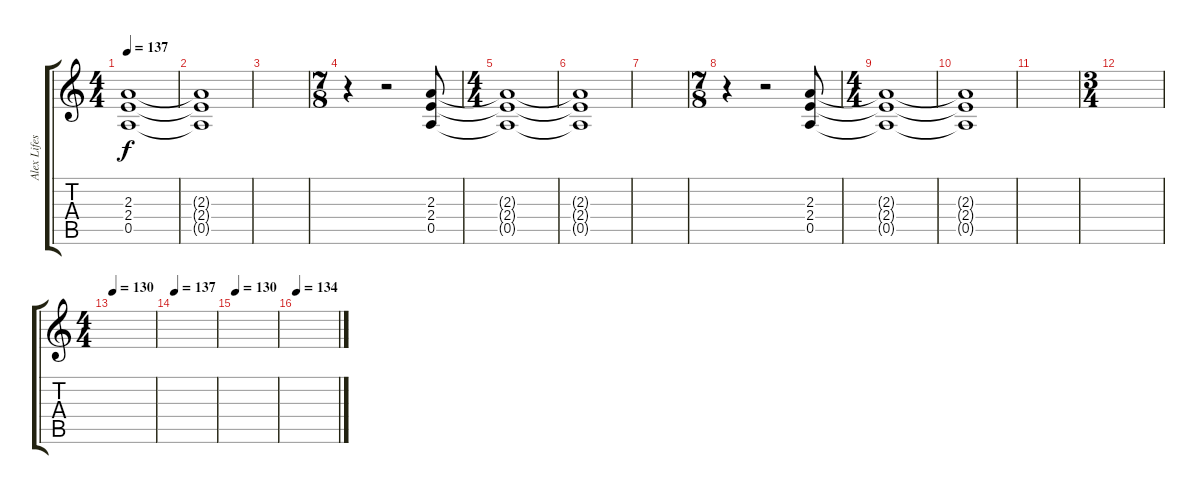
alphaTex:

\track ("Alex Lifeson, Acústico" "Alex Lifes") {instrument acousticguitarsteel}
\staff {score tabs}
\tuning (E4 B3 G3 D3 A2 E2) {hide}
\ts (4 4)
\tempo 137
\clef g2
\ks c
(2.3{t} 2.4{t} 0.5{t}).1{dy f volume 0} |
(2.3{t} 2.4{t} 0.5{t}).1 |
|
\ts (7 8)
r.4 r.2 (2.3 2.4 0.5).8{volume 11 instrument distortionguitar} |
\ts (4 4)
(2.3{t} 2.4{t} 0.5{t}).1{volume 0} |
(2.3{t} 2.4{t} 0.5{t}).1 |
|
\ts (7 8)
r.4 r.2 (2.3 2.4 0.5).8{volume 11 instrument distortionguitar} |
\ts (4 4)
(2.3{t} 2.4{t} 0.5{t}).1{volume 0} |
(2.3{t} 2.4{t} 0.5{t}).1 |
|
\ts (3 4)
|
\ts (4 4)
\tempo 130
|
\tempo 137
|
\tempo 130
|
\tempo 134
